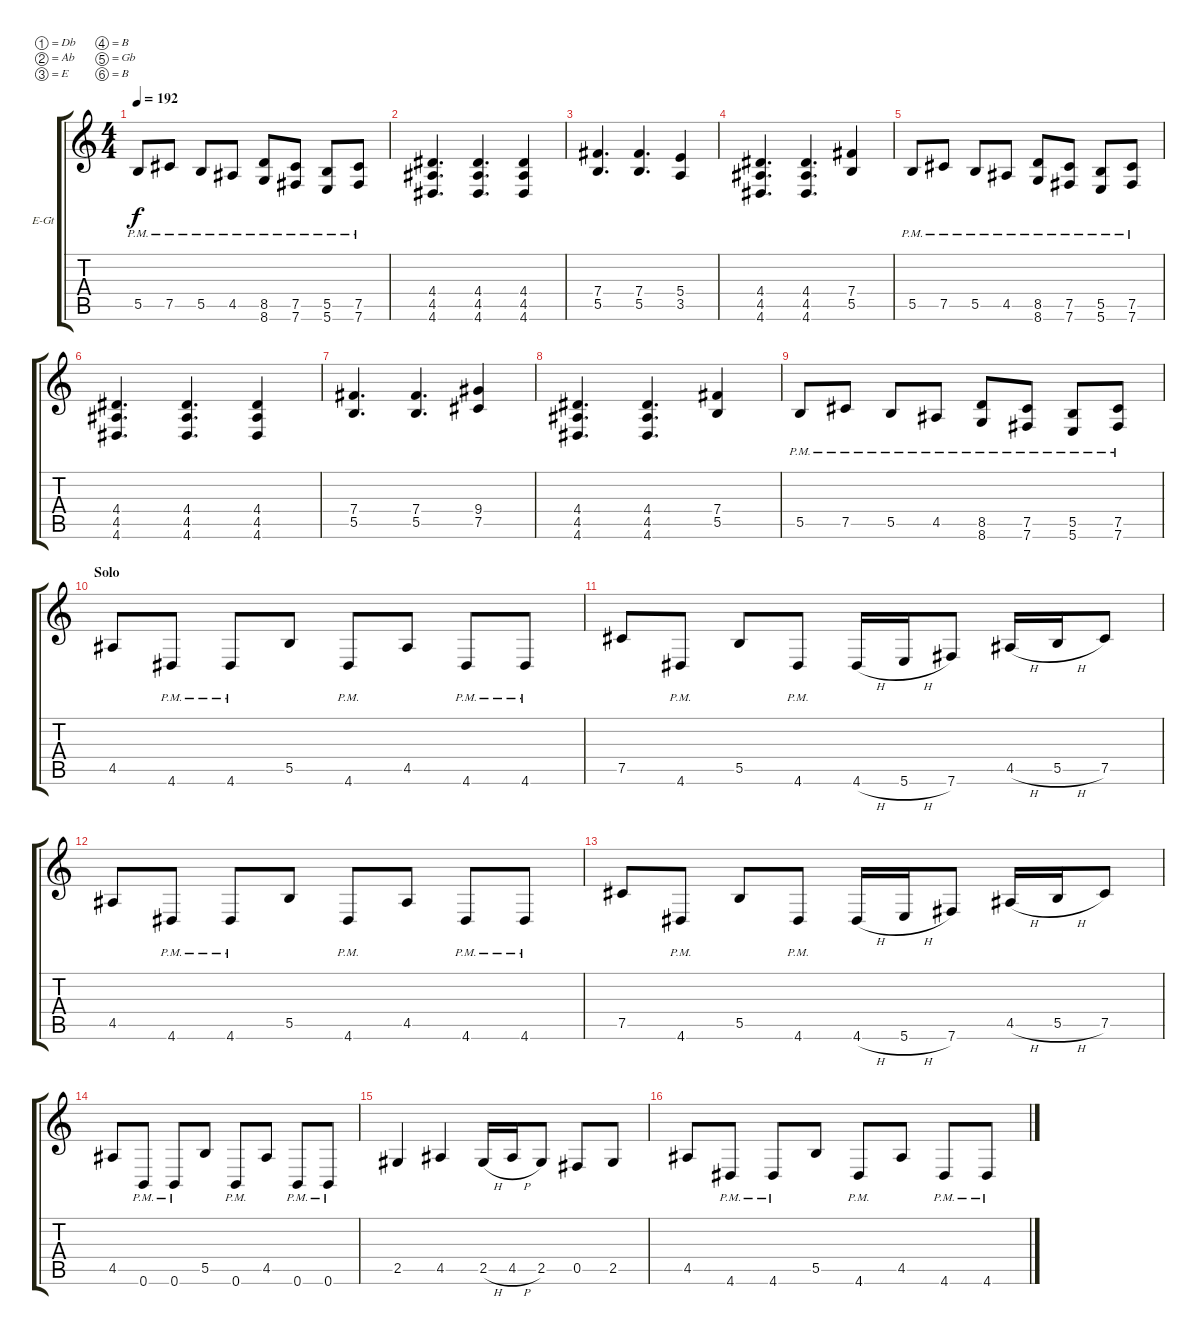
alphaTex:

\bracketExtendMode groupsimilarinstruments
\firstSystemTrackNameOrientation horizontal
\otherSystemsTrackNameOrientation horizontal
\track ("Nik Davies" "E-Gt") {instrument distortionguitar}
\staff {score tabs}
\tuning (Db4 Ab3 E3 B2 Gb2 B1)
\ts (4 4)
\tempo 192
\clef g2
\ks aminor
5.5{pm}.8{dy f} 7.5{pm}.8 5.5{pm}.8 4.5{pm}.8 (8.6{pm} 8.5{pm}).8 (7.6{pm} 7.5{pm}).8 (5.6{pm} 5.5{pm}).8 (7.6{pm} 7.5{pm}).8 |
(4.6 4.5 4.4).4{d} (4.6 4.5 4.4).4{d} (4.6 4.5 4.4).4 |
(5.5 7.4).4{d} (5.5 7.4).4{d} (3.5 5.4).4 |
(4.6 4.5 4.4).4{d} (4.6 4.5 4.4).4{d} (5.5 7.4).4 |
5.5{pm}.8 7.5{pm}.8 5.5{pm}.8 4.5{pm}.8 (8.6{pm} 8.5{pm}).8 (7.6{pm} 7.5{pm}).8 (5.6{pm} 5.5{pm}).8 (7.6{pm} 7.5{pm}).8 |
(4.6 4.5 4.4).4{d} (4.6 4.5 4.4).4{d} (4.6 4.5 4.4).4 |
(5.5 7.4).4{d} (5.5 7.4).4{d} (7.5 9.4).4 |
(4.6 4.5 4.4).4{d} (4.6 4.5 4.4).4{d} (5.5 7.4).4 |
5.5{pm}.8 7.5{pm}.8 5.5{pm}.8 4.5{pm}.8 (8.6{pm} 8.5{pm}).8 (7.6{pm} 7.5{pm}).8 (5.6{pm} 5.5{pm}).8 (7.6{pm} 7.5{pm}).8 |
\section ("" "Solo")
4.5.8 4.6{pm}.8 4.6{pm}.8 5.5.8 4.6{pm}.8 4.5.8 4.6{pm}.8 4.6{pm}.8 |
7.5.8 4.6{pm}.8 5.5.8 4.6{pm}.8 4.6{h}.16 5.6{h}.16 7.6.8 4.5{h}.16 5.5{h}.16 7.5.8 |
4.5.8 4.6{pm}.8 4.6{pm}.8 5.5.8 4.6{pm}.8 4.5.8 4.6{pm}.8 4.6{pm}.8 |
7.5.8 4.6{pm}.8 5.5.8 4.6{pm}.8 4.6{h}.16 5.6{h}.16 7.6.8 4.5{h}.16 5.5{h}.16 7.5.8 |
4.5.8 0.6{pm}.8 0.6{pm}.8 5.5.8 0.6{pm}.8 4.5.8 0.6{pm}.8 0.6{pm}.8 |
2.5.4 4.5.4 2.5{h}.16 4.5{h}.16 2.5.8 0.5.8 2.5.8 |
4.5.8 4.6{pm}.8 4.6{pm}.8 5.5.8 4.6{pm}.8 4.5.8 4.6{pm}.8 4.6{pm}.8
